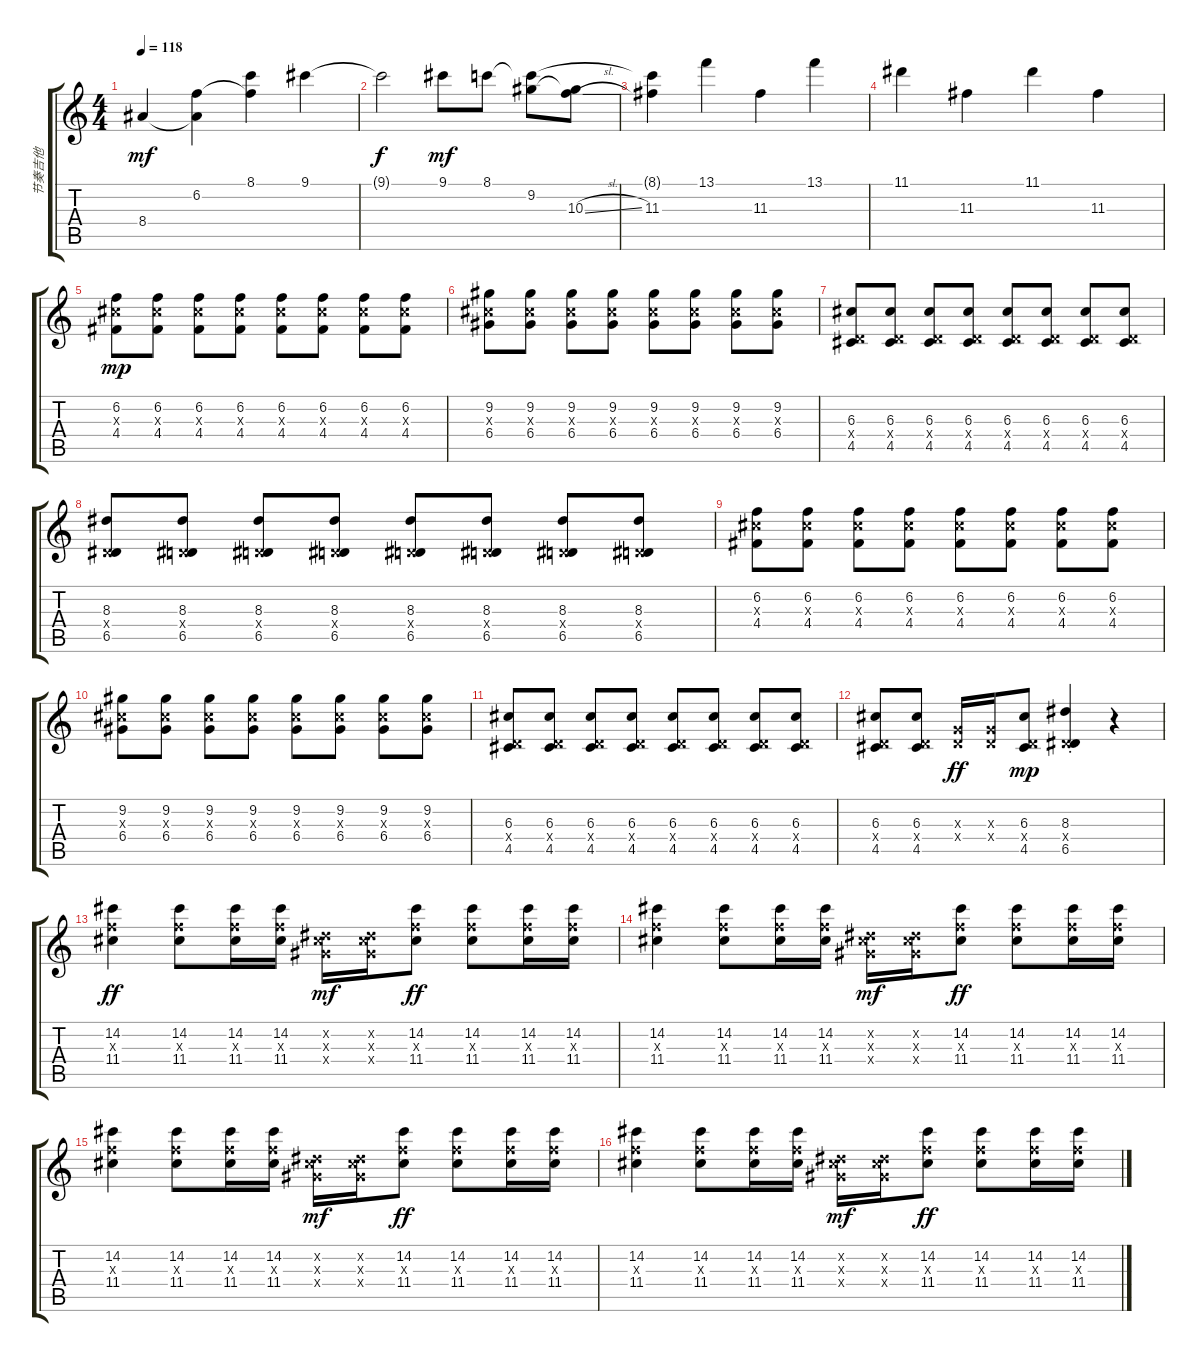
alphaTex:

\track ("节奏吉他" "节奏吉他") {instrument distortionguitar}
\staff {score tabs}
\tuning (E4 B3 G3 D3 A2 E2) {hide}
\ts (4 4)
\tempo 118
\clef g2
\ks c
8.4.4{dy mf} (6.2 8.4{t}).4 (8.1 6.2{t}).4 9.1.4 |
9.1{t}.2{dy f} 9.1.8{dy mf} 8.1.8 (8.1{t} 9.2).8 (9.2{t} 10.3{sl}).8 |
(8.1{t} 11.3).4 13.1.4 11.3.4 13.1.4 |
11.1.4 11.3.4 11.1.4 11.3.4 |
(6.2 6.3{x} 4.4).8{dy mp} (6.2 6.3{x} 4.4).8 (6.2 6.3{x} 4.4).8 (6.2 6.3{x} 4.4).8 (6.2 6.3{x} 4.4).8 (6.2 6.3{x} 4.4).8 (6.2 6.3{x} 4.4).8 (6.2 6.3{x} 4.4).8 |
(9.2 6.3{x} 6.4).8 (9.2 6.3{x} 6.4).8 (9.2 6.3{x} 6.4).8 (9.2 6.3{x} 6.4).8 (9.2 6.3{x} 6.4).8 (9.2 6.3{x} 6.4).8 (9.2 6.3{x} 6.4).8 (9.2 6.3{x} 6.4).8 |
(6.3 0.4{x} 4.5).8 (6.3 0.4{x} 4.5).8 (6.3 0.4{x} 4.5).8 (6.3 0.4{x} 4.5).8 (6.3 0.4{x} 4.5).8 (6.3 0.4{x} 4.5).8 (6.3 0.4{x} 4.5).8 (6.3 0.4{x} 4.5).8 |
(8.3 0.4{x} 6.5).8 (8.3 0.4{x} 6.5).8 (8.3 0.4{x} 6.5).8 (8.3 0.4{x} 6.5).8 (8.3 0.4{x} 6.5).8 (8.3 0.4{x} 6.5).8 (8.3 0.4{x} 6.5).8 (8.3 0.4{x} 6.5).8 |
(6.2 6.3{x} 4.4).8 (6.2 6.3{x} 4.4).8 (6.2 6.3{x} 4.4).8 (6.2 6.3{x} 4.4).8 (6.2 6.3{x} 4.4).8 (6.2 6.3{x} 4.4).8 (6.2 6.3{x} 4.4).8 (6.2 6.3{x} 4.4).8 |
(9.2 6.3{x} 6.4).8 (9.2 6.3{x} 6.4).8 (9.2 6.3{x} 6.4).8 (9.2 6.3{x} 6.4).8 (9.2 6.3{x} 6.4).8 (9.2 6.3{x} 6.4).8 (9.2 6.3{x} 6.4).8 (9.2 6.3{x} 6.4).8 |
(6.3 0.4{x} 4.5).8 (6.3 0.4{x} 4.5).8 (6.3 0.4{x} 4.5).8 (6.3 0.4{x} 4.5).8 (6.3 0.4{x} 4.5).8 (6.3 0.4{x} 4.5).8 (6.3 0.4{x} 4.5).8 (6.3 0.4{x} 4.5).8 |
(6.3 0.4{x} 4.5).8 (6.3 0.4{x} 4.5).8 (0.3{x} 0.4{x}).16{dy ff} (0.3{x} 0.4{x}).16 (6.3 0.4{x} 4.5).8{dy mp} (8.3{st} 0.4{x} 6.5{st}).4 r.4 |
(14.2 10.3{x} 11.4).4{dy ff} (14.2 10.3{x} 11.4).8 (14.2 10.3{x} 11.4).16 (14.2 10.3{x} 11.4).16 (4.2{x} 6.3{x} 6.4{x}).16{dy mf} (4.2{x} 6.3{x} 6.4{x}).16 (14.2 10.3{x} 11.4).8{dy ff} (14.2 10.3{x} 11.4).8 (14.2 10.3{x} 11.4).16 (14.2 10.3{x} 11.4).16 |
(14.2 10.3{x} 11.4).4 (14.2 10.3{x} 11.4).8 (14.2 10.3{x} 11.4).16 (14.2 10.3{x} 11.4).16 (4.2{x} 6.3{x} 6.4{x}).16{dy mf} (4.2{x} 6.3{x} 6.4{x}).16 (14.2 10.3{x} 11.4).8{dy ff} (14.2 10.3{x} 11.4).8 (14.2 10.3{x} 11.4).16 (14.2 10.3{x} 11.4).16 |
(14.2 10.3{x} 11.4).4 (14.2 10.3{x} 11.4).8 (14.2 10.3{x} 11.4).16 (14.2 10.3{x} 11.4).16 (4.2{x} 6.3{x} 6.4{x}).16{dy mf} (4.2{x} 6.3{x} 6.4{x}).16 (14.2 10.3{x} 11.4).8{dy ff} (14.2 10.3{x} 11.4).8 (14.2 10.3{x} 11.4).16 (14.2 10.3{x} 11.4).16 |
(14.2 10.3{x} 11.4).4 (14.2 10.3{x} 11.4).8{txt ""} (14.2 10.3{x} 11.4).16 (14.2 10.3{x} 11.4).16 (4.2{x} 6.3{x} 6.4{x}).16{dy mf} (4.2{x} 6.3{x} 6.4{x}).16 (14.2 10.3{x} 11.4).8{dy ff} (14.2 10.3{x} 11.4).8 (14.2 10.3{x} 11.4).16 (14.2 10.3{x} 11.4).16
